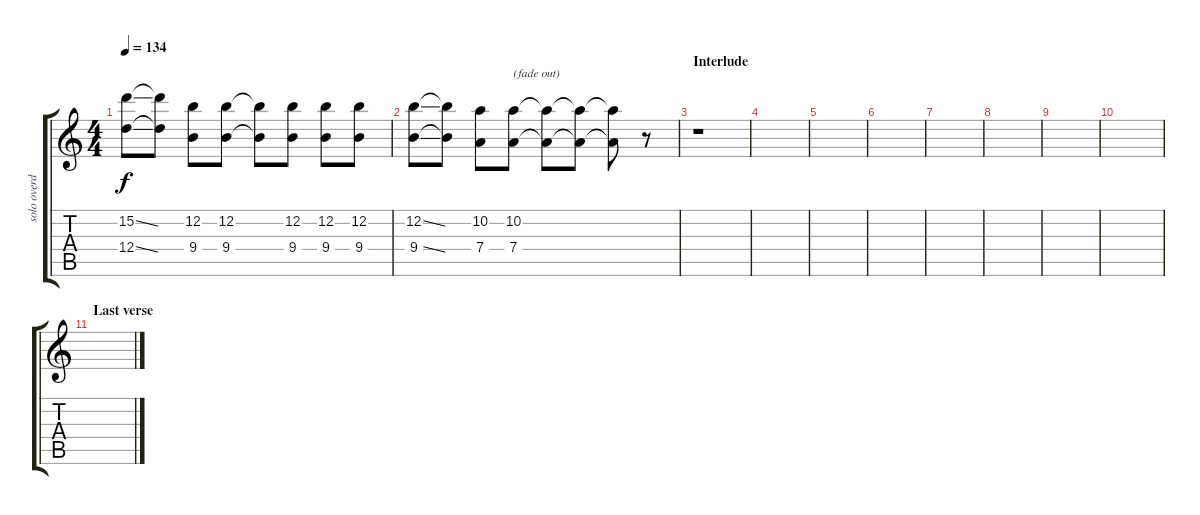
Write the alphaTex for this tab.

\track ("solo overdub" "solo overd") {instrument distortionguitar}
\staff {score tabs}
\tuning (E4 B3 G3 D3 A2 E2) {hide}
\ts (4 4)
\tempo 134
\clef g2
\ks c
(15.2{ss} 12.4{ss}).8{dy f} (15.2{t} 12.4{t}).8 (12.2 9.4).8 (12.2 9.4).8 (12.2{t} 9.4{t}).8 (12.2 9.4).8 (12.2 9.4).8 (12.2 9.4).8 |
(12.2{ss} 9.4{ss}).8 (12.2{t} 9.4{t}).8 (10.2 7.4).8 (10.2 7.4).8{txt "(fade out)" volume 0} (10.2{t} 7.4{t}).8 (10.2{t} 7.4{t}).8 (10.2{t} 7.4{t}).8 r.8 |
\section ("" "Interlude")
r.1 |
|
|
|
|
|
|
|
\section ("" "Last verse")
